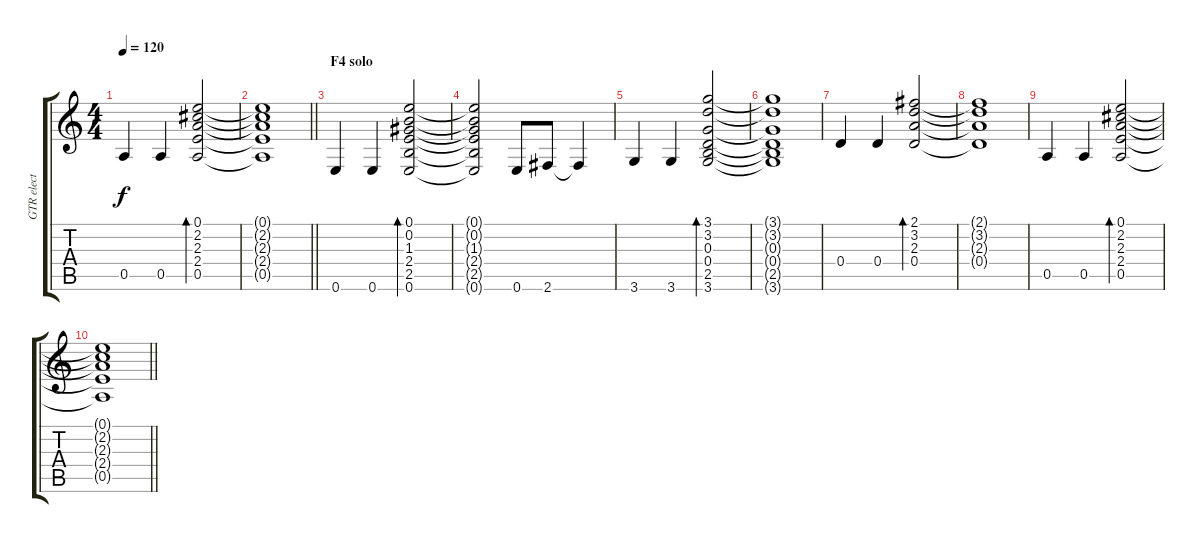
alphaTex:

\track ("GTR elect 1" "GTR elect ") {instrument overdrivenguitar}
\staff {score tabs}
\tuning (E4 B3 G3 D3 A2 E2) {hide}
\ts (4 4)
\tempo 120
\clef g2
\ks c
0.5.4{dy f} 0.5.4 (0.1 2.2 2.3 2.4 0.5).2{bd 240} |
\barLineRight lightlight
(0.1{t} 2.2{t} 2.3{t} 2.4{t} 0.5{t}).1 |
\section ("" "F4 solo")
0.6.4 0.6.4 (0.1 0.2 1.3 2.4 2.5 0.6).2{bd 120} |
(0.1{t} 0.2{t} 1.3{t} 2.4{t} 2.5{t} 0.6{t}).2 0.6.8 2.6.8 2.6{t}.4 |
3.6.4 3.6.4 (3.1 3.2 0.3 0.4 2.5 3.6).2{bd 120} |
(3.1{t} 3.2{t} 0.3{t} 0.4{t} 2.5{t} 3.6{t}).1 |
0.4.4 0.4.4 (2.1 3.2 2.3 0.4).2{bd 240} |
(2.1{t} 3.2{t} 2.3{t} 0.4{t}).1 |
0.5.4 0.5.4 (0.1 2.2 2.3 2.4 0.5).2{bd 240} |
\barLineRight lightlight
(0.1{t} 2.2{t} 2.3{t} 2.4{t} 0.5{t}).1
